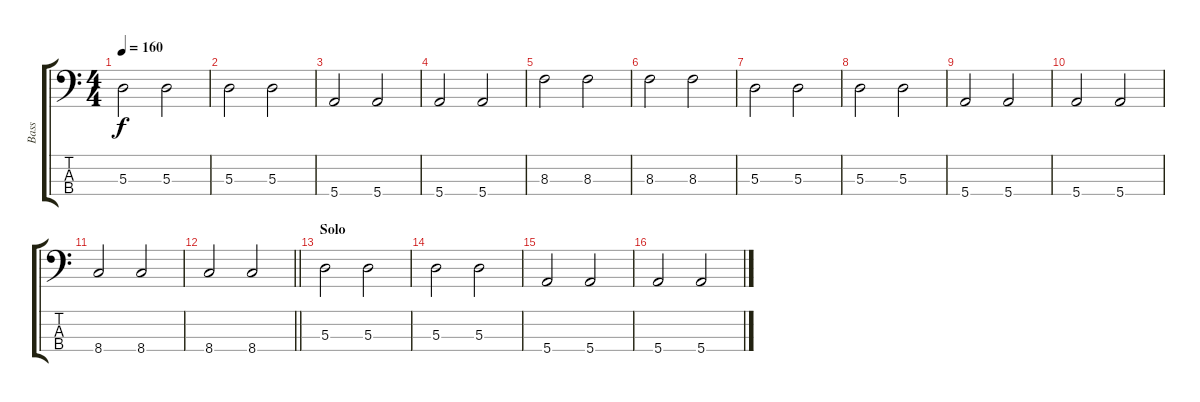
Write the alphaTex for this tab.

\track ("Bass" "Bass") {instrument electricbassfinger}
\staff {score tabs}
\tuning (G2 D2 A1 E1) {hide}
\ts (4 4)
\tempo 160
\clef f4
\ks c
5.3.2{dy f} 5.3.2 |
5.3.2 5.3.2 |
5.4.2 5.4.2 |
5.4.2 5.4.2 |
8.3.2 8.3.2 |
8.3.2 8.3.2 |
5.3.2 5.3.2 |
5.3.2 5.3.2 |
5.4.2 5.4.2 |
5.4.2 5.4.2 |
8.4.2 8.4.2 |
\barLineRight lightlight
8.4.2 8.4.2 |
\section ("" "Solo")
5.3.2 5.3.2 |
5.3.2 5.3.2 |
5.4.2 5.4.2 |
5.4.2 5.4.2
